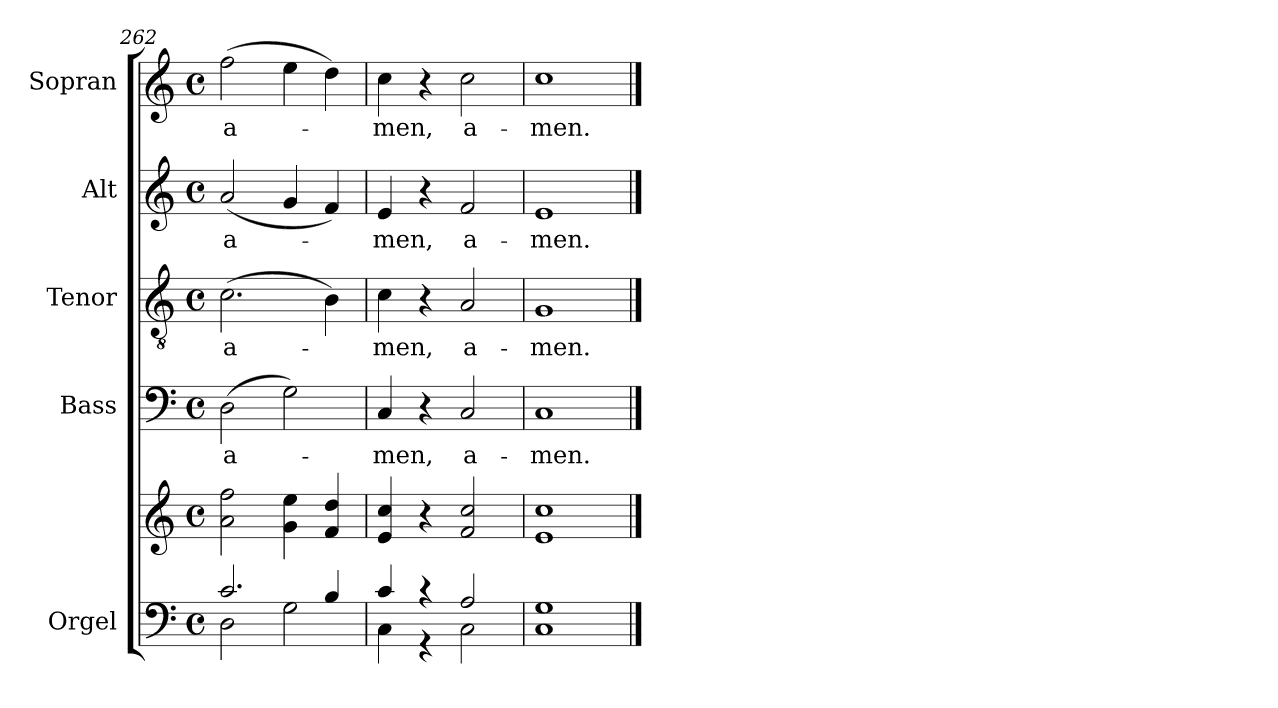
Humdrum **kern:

**kern	**kern	**kern	**text	**kern	**text	**kern	**text	**kern	**text
*part5	*part5	*part4	*part4	*part3	*part3	*part2	*part2	*part1	*part1
*staff6	*staff5	*staff4	*staff4	*staff3	*staff3	*staff2	*staff2	*staff1	*staff1
*I"Orgel	*	*I"Bass	*	*I"Tenor	*	*I"Alt	*	*I"Sopran	*
*I'Org.	*	*I'B.	*	*I'T.	*	*I'A.	*	*I'S.	*
*clefF4	*clefG2	*clefF4	*	*clefGv2	*	*clefG2	*	*clefG2	*
*k[]	*k[]	*k[]	*	*k[]	*	*k[]	*	*k[]	*
*C:	*C:	*C:	*	*C:	*	*C:	*	*C:	*
*M4/4	*M4/4	*M4/4	*	*M4/4	*	*M4/4	*	*M4/4	*
*met(c)	*met(c)	*met(c)	*	*met(c)	*	*met(c)	*	*met(c)	*
=262	=262	=262	=262	=262	=262	=262	=262	=262	=262
*^	*	*	*	*	*	*	*	*	*
!	!	!	!	!LO:LY:b	!	!LO:LY:b	!	!LO:LY:b	!	!LO:LY:b
2.c/	2D\	2a\ 2ff\	(>2D\	a-	(>2.c\	a-	(<2a/	a-	(>2ff\	a-
.	2G\	4g\ 4ee\	2G\)	.	.	.	4g/	.	4ee\	.
4B/	.	4f/ 4dd/	.	.	4B\)	.	4f/)	.	4dd\)	.
=263	=263	=263	=263	=263	=263	=263	=263	=263	=263	=263
!	!	!	!	!LO:LY:b	!	!LO:LY:b	!	!LO:LY:b	!	!LO:LY:b
4c/	4C\	4e/ 4cc/	4C/	-men,	4c\	-men,	4e/	-men,	4cc\	-men,
4r	4r	4r	4r	.	4r	.	4r	.	4r	.
!	!	!	!	!LO:LY:b	!	!LO:LY:b	!	!LO:LY:b	!	!LO:LY:b
2A/	2C\	2f/ 2cc/	2C/	a-	2A/	a-	2f/	a-	2cc\	a-
=264	=264	=264	=264	=264	=264	=264	=264	=264	=264	=264
!	!	!	!	!LO:LY:b	!	!LO:LY:b	!	!LO:LY:b	!	!LO:LY:b
1G	1C	1e 1cc	1C	-men.	1G	-men.	1e	-men.	1cc	-men.
*v	*v	*	*	*	*	*	*	*	*	*
==	==	==	==	==	==	==	==	==	==
*-	*-	*-	*-	*-	*-	*-	*-	*-	*-
